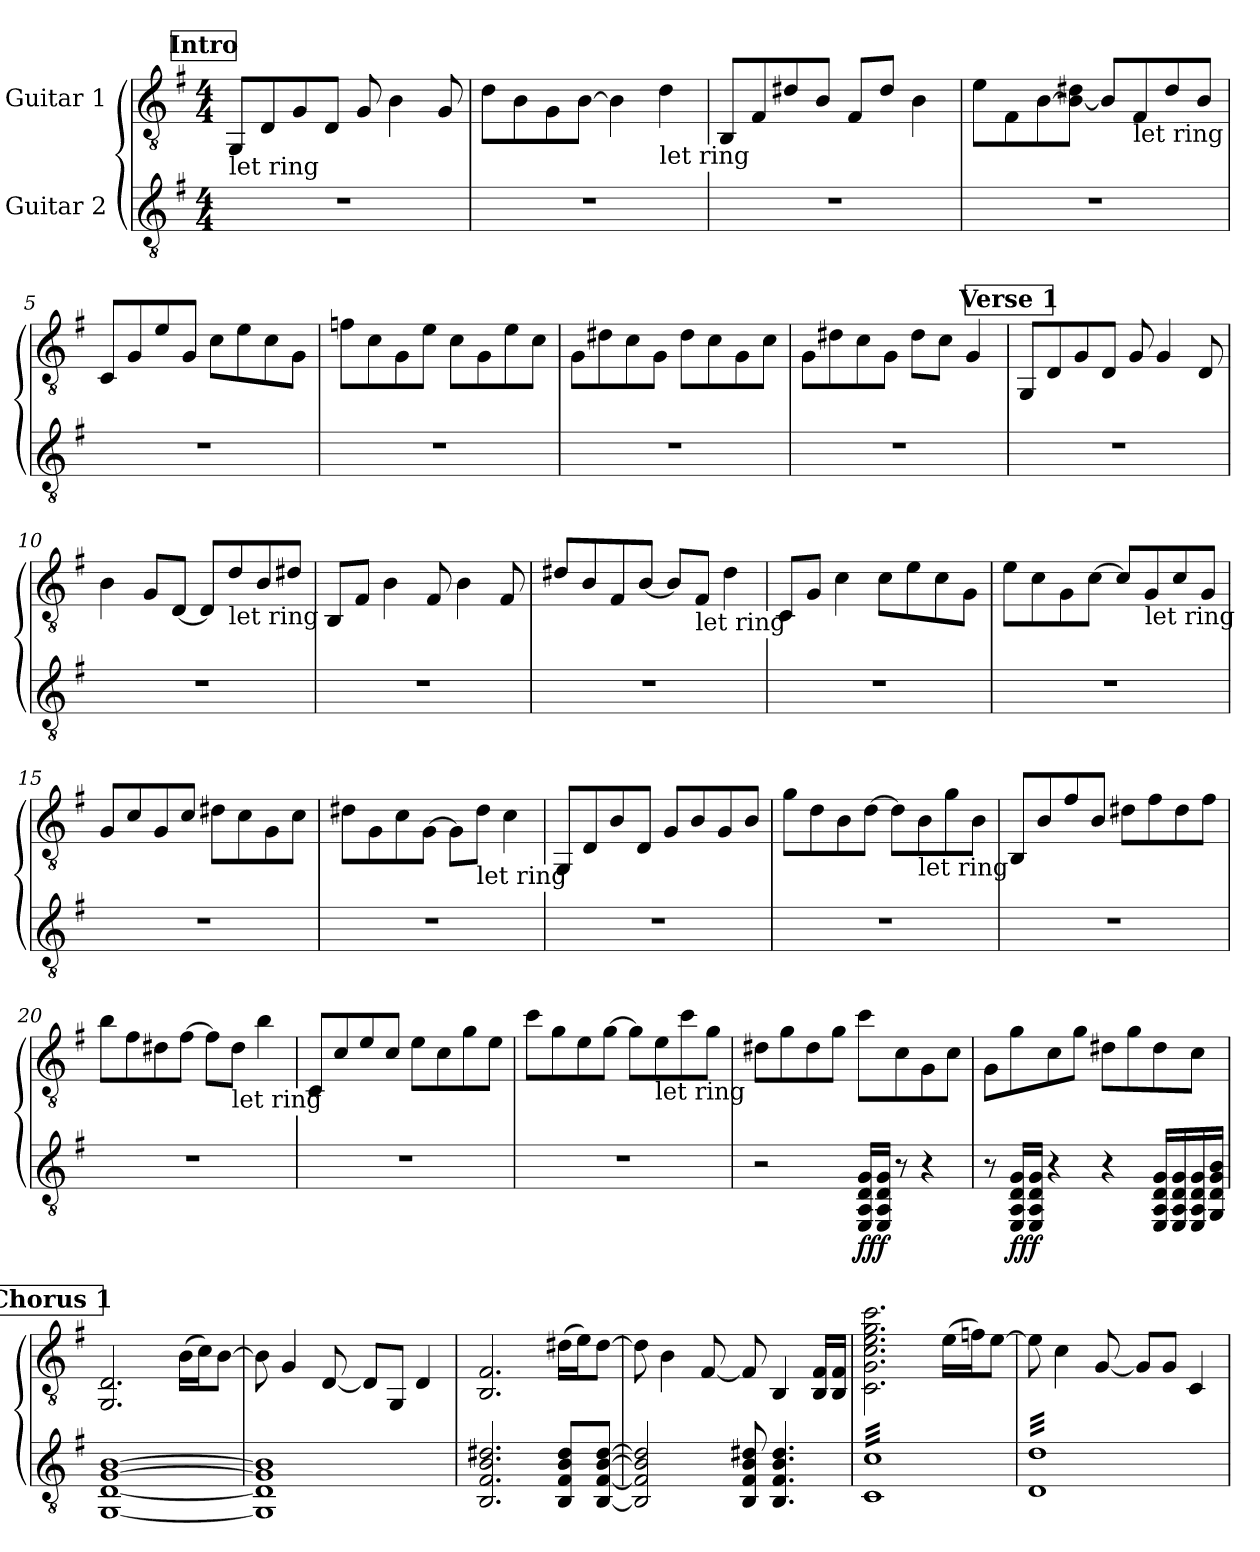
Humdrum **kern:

**kern	**dynam	**kern
*part2	*part2	*part1
*staff2	*staff2	*staff1
*I"Guitar 2	*	*I"Guitar 1
*clefGv2	*	*clefGv2
*k[f#]	*	*k[f#]
*M4/4	*	*M4/4
*MM92	*	*MM92
!!LO:REH:place=s1:a:B:fs=14:t=Intro
=1	=1	=1
!	!	!LO:TX:b:t=let ring
1r	.	8GG/L
.	.	8D/
.	.	8G/
.	.	8D/J
.	.	8G/
.	.	4B\
.	.	8G/
=2	=2	=2
1r	.	8d\L
.	.	8B\
.	.	8G\
.	.	[8B\J
.	.	4B\]
!	!	!LO:TX:b:t=let ring
.	.	4d\
=3	=3	=3
1r	.	8BB/L
.	.	8F#/
.	.	8d#X/
.	.	8B/J
.	.	8F#/L
.	.	8d#/J
.	.	4B\
=4	=4	=4
1r	.	8e\L
.	.	8F#\
.	.	[8B\
.	.	8B\_ 8d#X\J
.	.	8B/L]
!	!	!LO:TX:b:t=let ring
.	.	8F#/
.	.	8d#/
.	.	8B/J
!!LO:LB:g=z
=5	=5	=5
1r	.	8C/L
.	.	8G/
.	.	8e/
.	.	8G/J
.	.	8c\L
.	.	8e\
.	.	8c\
.	.	8G\J
=6	=6	=6
1r	.	8fn\L
.	.	8c\
.	.	8G\
.	.	8e\J
.	.	8c\L
.	.	8G\
.	.	8e\
.	.	8c\J
=7	=7	=7
1r	.	8G\L
.	.	8d#X\
.	.	8c\
.	.	8G\J
.	.	8d#\L
.	.	8c\
.	.	8G\
.	.	8c\J
=8	=8	=8
1r	.	8G\L
.	.	8d#X\
.	.	8c\
.	.	8G\J
.	.	8d#\L
.	.	8c\J
.	.	4G/
!!LO:REH:place=s1:a:B:fs=14:t=Verse 1
=9	=9	=9
1r	.	8GG/L
.	.	8D/
.	.	8G/
.	.	8D/J
.	.	8G/
.	.	4G/
.	.	8D/
!!LO:LB:g=z
=10	=10	=10
1r	.	4B\
.	.	8G/L
.	.	[8D/J
.	.	8D/L]
!	!	!LO:TX:b:t=let ring
.	.	8d/
.	.	8B/
.	.	8d#X/J
=11	=11	=11
1r	.	8BB/L
.	.	8F#/J
.	.	4B\
.	.	8F#/
.	.	4B\
.	.	8F#/
=12	=12	=12
1r	.	8d#X/L
.	.	8B/
.	.	8F#/
.	.	[8B/J
.	.	8B/L]
!	!	!LO:TX:b:t=let ring
.	.	8F#/J
.	.	4d#\
=13	=13	=13
1r	.	8C/L
.	.	8G/J
.	.	4c\
.	.	8c\L
.	.	8e\
.	.	8c\
.	.	8G\J
=14	=14	=14
1r	.	8e\L
.	.	8c\
.	.	8G\
.	.	[8c\J
.	.	8c/L]
!	!	!LO:TX:b:t=let ring
.	.	8G/
.	.	8c/
.	.	8G/J
!!LO:LB:g=z
=15	=15	=15
1r	.	8G/L
.	.	8c/
.	.	8G/
.	.	8c/J
.	.	8d#X\L
.	.	8c\
.	.	8G\
.	.	8c\J
=16	=16	=16
1r	.	8d#X\L
.	.	8G\
.	.	8c\
.	.	[8G\J
.	.	8G\L]
!	!	!LO:TX:b:t=let ring
.	.	8d#\J
.	.	4c\
=17	=17	=17
1r	.	8GG/L
.	.	8D/
.	.	8B/
.	.	8D/J
.	.	8G/L
.	.	8B/
.	.	8G/
.	.	8B/J
=18	=18	=18
1r	.	8g\L
.	.	8d\
.	.	8B\
.	.	[8d\J
.	.	8d\L]
!	!	!LO:TX:b:t=let ring
.	.	8B\
.	.	8g\
.	.	8B\J
=19	=19	=19
1r	.	8BB/L
.	.	8B/
.	.	8f#/
.	.	8B/J
.	.	8d#X\L
.	.	8f#\
.	.	8d#\
.	.	8f#\J
!!LO:LB:g=z
=20	=20	=20
1r	.	8b\L
.	.	8f#\
.	.	8d#X\
.	.	[8f#\J
.	.	8f#\L]
!	!	!LO:TX:b:t=let ring
.	.	8d#\J
.	.	4b\
=21	=21	=21
1r	.	8C/L
.	.	8c/
.	.	8e/
.	.	8c/J
.	.	8e\L
.	.	8c\
.	.	8g\
.	.	8e\J
=22	=22	=22
1r	.	8cc\L
.	.	8g\
.	.	8e\
.	.	[8g\J
.	.	8g\L]
!	!	!LO:TX:b:t=let ring
.	.	8e\
.	.	8cc\
.	.	8g\J
=23	=23	=23
2r	.	8d#X\L
.	.	8g\
.	.	8d#\
.	.	8g\J
!	!LO:DY:b	!
16EE/ 16AA/ 16D/ 16G/LL	fff	8cc\L
16EE/ 16AA/ 16D/ 16G/JJ	.	.
8r	.	8c\
4r	.	8G\
.	.	8c\J
!!LO:PB:g=z
=24	=24	=24
8r	.	8G\L
!	!LO:DY:b	!
16EE/ 16AA/ 16D/ 16G/LL	fff	8g\
16EE/ 16AA/ 16D/ 16G/JJ	.	.
4r	.	8c\
.	.	8g\J
4r	.	8d#X\L
.	.	8g\
16EE/ 16AA/ 16D/ 16G/LL	.	8d#\
16EE/ 16AA/ 16D/ 16G/	.	.
16EE/ 16AA/ 16D/ 16G/	.	8c\J
16GG/ 16D/ 16G/ 16B/JJ	.	.
!!LO:REH:place=s1:a:B:fs=14:t=Chorus 1
=25	=25	=25
[1GG [1D [1G [1B	.	2.GG/ 2.D/
.	.	(>16B\LL
.	.	16c\J)
.	.	[8B\J
=26	=26	=26
1GG] 1D] 1G] 1B]	.	8B\]
.	.	4G/
.	.	[8D/
.	.	8D/L]
.	.	8GG/J
.	.	4D/
=27	=27	=27
2.BB/ 2.F#/ 2.B/ 2.d#X/	.	2.BB/ 2.F#/
8BB/ 8F#/ 8B/ 8d#/L	.	(>16d#X\LL
.	.	16e\J)
[8BB/ [8F#/ [8B/ [8d#/J	.	[8d#\J
=28	=28	=28
2BB/] 2F#/] 2B/] 2d#/]	.	8d#\]
.	.	4B\
.	.	[8F#/
8BB/ 8F#/ 8B/ 8d#X/	.	8F#/]
4.BB/ 4.F#/ 4.B/ 4.d#/	.	4BB/
.	.	16BB/ 16F#/LL
.	.	16BB/ 16F#/JJ
!!LO:LB:g=z
=29	=29	=29
*tremolo	*	*
32C 32cLLL	.	2.C\ 2.G\ 2.c\ 2.e\ 2.g\ 2.cc\
32C 32c	.	.
32C 32c	.	.
32C 32c	.	.
32C 32c	.	.
32C 32c	.	.
32C 32c	.	.
32C 32c	.	.
32C 32c	.	.
32C 32c	.	.
32C 32c	.	.
32C 32c	.	.
32C 32c	.	.
32C 32c	.	.
32C 32c	.	.
32C 32c	.	.
32C 32c	.	.
32C 32c	.	.
32C 32c	.	.
32C 32c	.	.
32C 32c	.	.
32C 32c	.	.
32C 32c	.	.
32C 32c	.	.
32C 32c	.	(>16e\LL
32C 32c	.	.
32C 32c	.	16fn\J)
32C 32c	.	.
32C 32c	.	[8e\J
32C 32c	.	.
32C 32c	.	.
32C 32cJJJ	.	.
=30	=30	=30
32D 32dLLL	.	8e\]
32D 32d	.	.
32D 32d	.	.
32D 32d	.	.
32D 32d	.	4c\
32D 32d	.	.
32D 32d	.	.
32D 32d	.	.
32D 32d	.	.
32D 32d	.	.
32D 32d	.	.
32D 32d	.	.
32D 32d	.	[8G/
32D 32d	.	.
32D 32d	.	.
32D 32d	.	.
32D 32d	.	8G/L]
32D 32d	.	.
32D 32d	.	.
32D 32d	.	.
32D 32d	.	8G/J
32D 32d	.	.
32D 32d	.	.
32D 32d	.	.
32D 32d	.	4C/
32D 32d	.	.
32D 32d	.	.
32D 32d	.	.
32D 32d	.	.
32D 32d	.	.
32D 32d	.	.
32D 32dJJJ	.	.
*Xtremolo	*	*
=	=	=
*-	*-	*-
